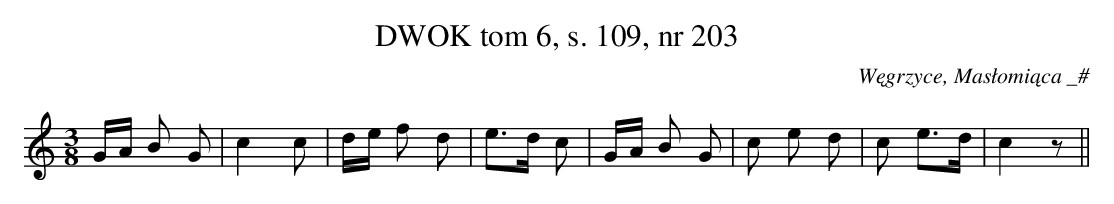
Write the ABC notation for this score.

X:1
T:DWOK tom 6, s. 109, nr 203
O:Węgrzyce, Masłomiąca _#
L:1/16
M:3/8
K:C
GA B2 G2|c4 c2|de f2 d2|e3d c2|GA B2 G2|c2 e2 d2|c2 e3d|c4 z2||
